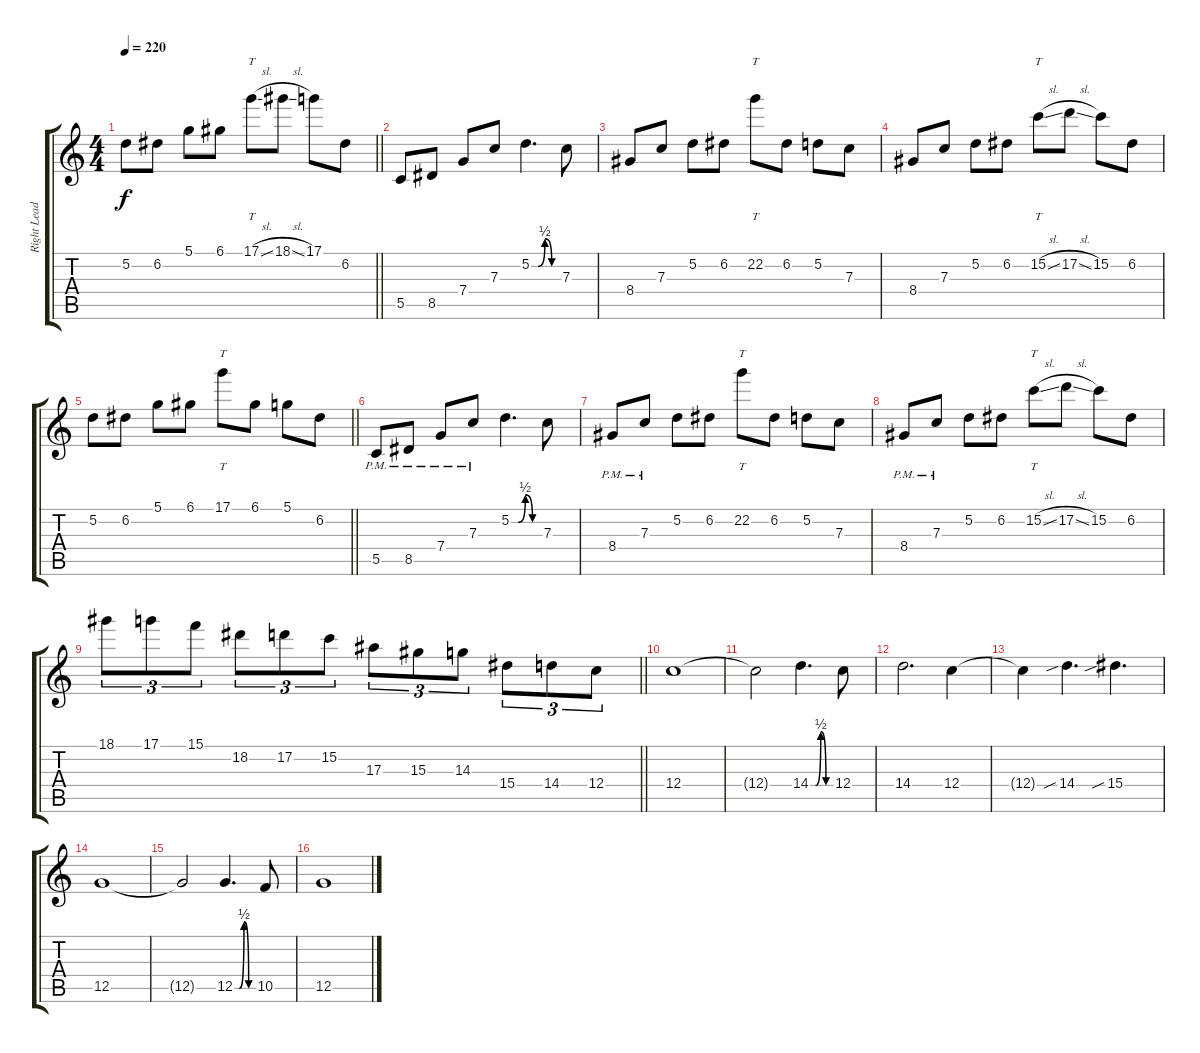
\track ("Right Lead 1" "Right Lead") {instrument distortionguitar}
\staff {score tabs}
\tuning (D4 A3 F3 C3 G2 C2) {hide}
\ts (4 4)
\tempo 220
\clef g2
\barLineRight lightlight
\ks c
5.2.8{dy f} 6.2.8 5.1.8 6.1.8 17.1{sl}.8{tt} 18.1{sl}.8 17.1.8 6.2.8 |
5.5.8 8.5.8 7.4.8 7.3.8 5.2{be (custom 0 0 15 0 30 2 45 0 60 0)}.4{d} 7.3.8 |
8.4.8 7.3.8 5.2.8 6.2.8 22.2.8{tt} 6.2.8 5.2.8 7.3.8 |
8.4.8 7.3.8 5.2.8 6.2.8 15.2{sl}.8{tt} 17.2{sl}.8 15.2.8 6.2.8 |
\barLineRight lightlight
5.2.8 6.2.8 5.1.8 6.1.8 17.1.8{tt} 6.1.8 5.1.8 6.2.8 |
5.5{pm}.8 8.5{pm}.8 7.4{pm}.8 7.3{pm}.8 5.2{be (custom 0 0 15 0 30 2 45 0 60 0)}.4{d} 7.3.8 |
8.4{pm}.8 7.3{pm}.8 5.2.8 6.2.8 22.2.8{tt} 6.2.8 5.2.8 7.3.8 |
8.4{pm}.8 7.3{pm}.8 5.2.8 6.2.8 15.2{sl}.8{tt} 17.2{sl}.8 15.2.8 6.2.8 |
\barLineRight lightlight
18.1.8{tu (3 2)} 17.1.8{tu (3 2)} 15.1.8{tu (3 2)} 18.2.8{tu (3 2)} 17.2.8{tu (3 2)} 15.2.8{tu (3 2)} 17.3.8{tu (3 2)} 15.3.8{tu (3 2)} 14.3.8{tu (3 2)} 15.4.8{tu (3 2)} 14.4.8{tu (3 2)} 12.4.8{tu (3 2)} |
\section ("" "")
12.4.1 |
12.4{t}.2 14.4{be (custom 0 0 15 0 30 2 45 0 60 0)}.4{d} 12.4.8 |
14.4.2{d} 12.4.4 |
12.4{t}.4 14.4{sib}.4{d} 15.4{sib}.4{d} |
12.5.1 |
12.5{t}.2 12.5{be (custom 0 0 15 0 30 2 45 0 60 0)}.4{d} 10.5.8 |
12.5.1
